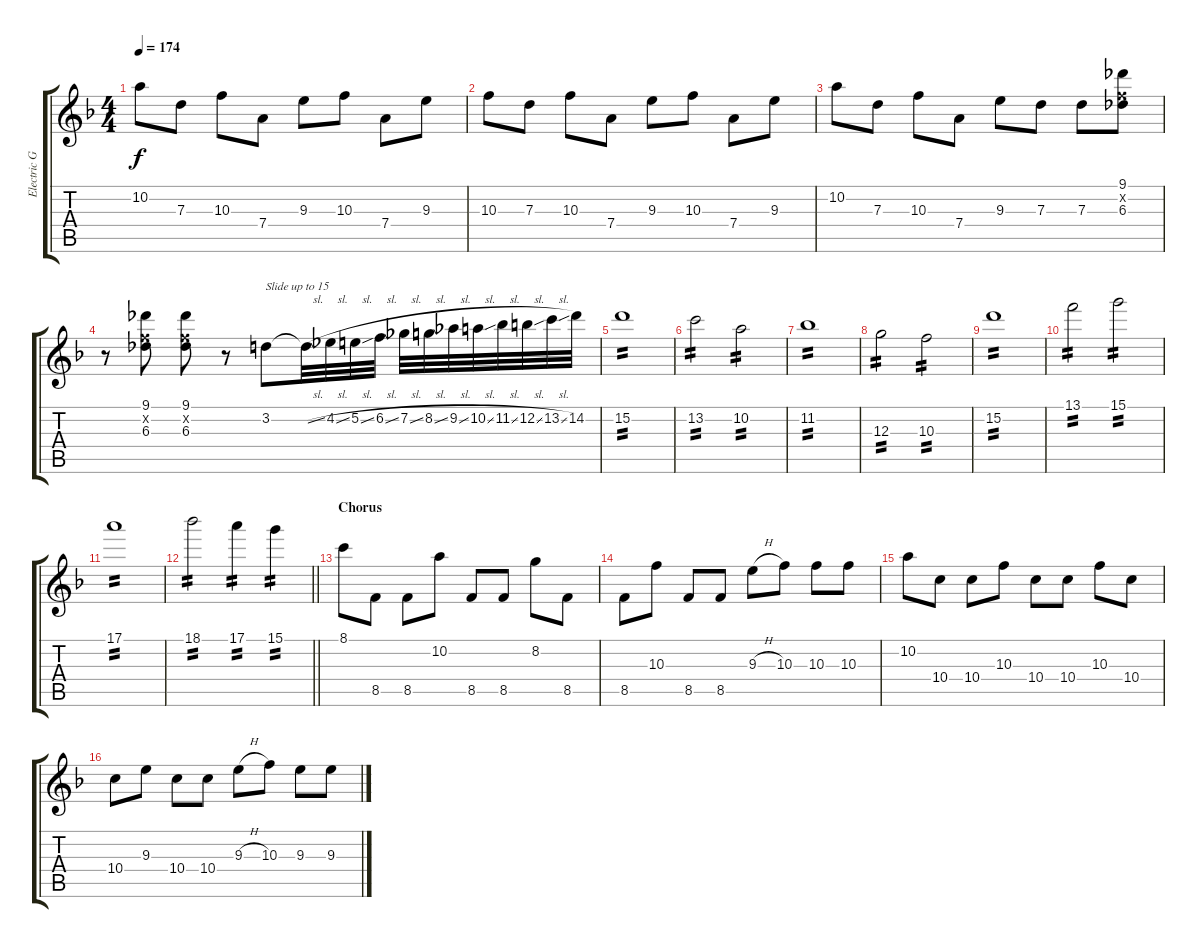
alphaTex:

\track ("Electric Guitar 3" "Electric G") {instrument overdrivenguitar}
\staff {score tabs}
\tuning (E4 B3 G3 D3 A2 D2) {hide}
\ts (4 4)
\tempo 174
\clef g2
\ks dminor
10.2.8{dy f volume 8} 7.3.8 10.3.8 7.4.8 9.3.8 10.3.8 7.4.8 9.3.8 |
10.3.8 7.3.8 10.3.8 7.4.8 9.3.8 10.3.8 7.4.8 9.3.8 |
10.2.8 7.3.8 10.3.8 7.4.8 9.3.8 7.3.8 7.3.8 (9.1 6.2{x} 6.3).8 |
r.8 (9.1 6.2{x} 6.3).8 (9.1 6.2{x} 6.3).8 r.8 3.2.8{txt "Slide up to 15" volume 11} 3.2{sl t}.32 4.2{sl}.32 5.2{sl}.32 6.2{sl}.32 7.2{sl}.32 8.2{sl}.32 9.2{sl}.32 10.2{sl}.32 11.2{sl}.32 12.2{sl}.32 13.2{sl}.32 14.2.32 |
15.2.1{tp 2} |
13.2.2{tp 2} 10.2.2{tp 2} |
11.2.1{tp 2} |
12.3.2{tp 2} 10.3.2{tp 2} |
15.2.1{tp 2} |
13.1.2{tp 2} 15.1.2{tp 2} |
17.1.1{tp 2} |
\barLineRight lightlight
18.1.2{tp 2} 17.1.4{tp 2} 15.1.4{tp 2} |
\section ("" "Chorus")
8.1.8 8.5.8 8.5.8 10.2.8 8.5.8 8.5.8 8.2.8 8.5.8 |
8.5.8 10.3.8 8.5.8 8.5.8 9.3{h}.8 10.3.8 10.3.8 10.3.8 |
10.2.8 10.4.8 10.4.8 10.3.8 10.4.8 10.4.8 10.3.8 10.4.8 |
10.4.8 9.3.8 10.4.8 10.4.8 9.3{h}.8 10.3.8 9.3.8 9.3.8
